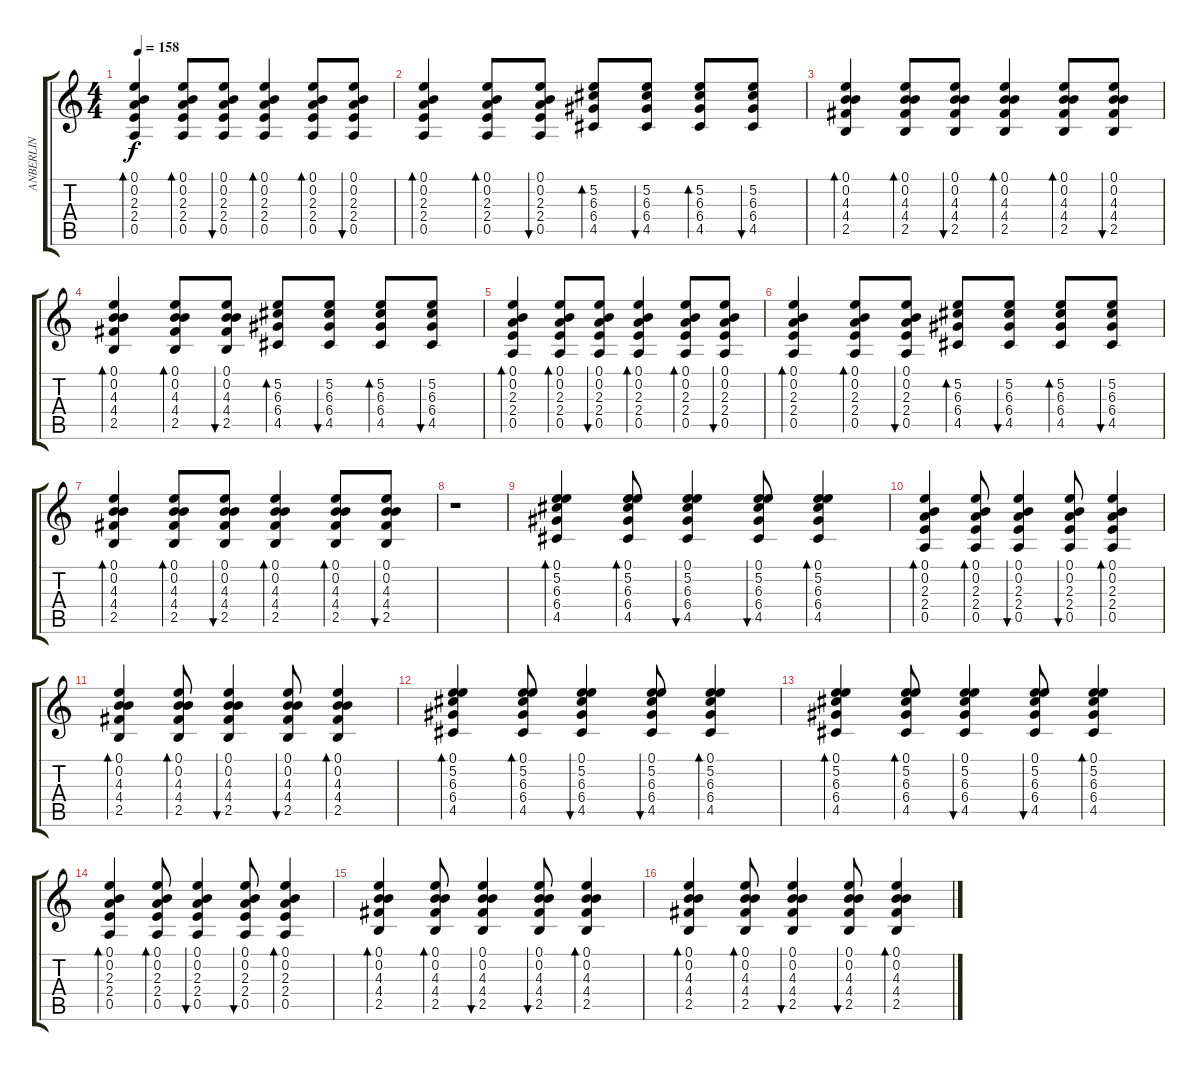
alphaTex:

\track ("ANBERLIN" "ANBERLIN") {instrument acousticguitarsteel}
\staff {score tabs}
\tuning (E4 B3 G3 D3 A2 E2) {hide}
\ts (4 4)
\tempo 158
\clef g2
\ks c
(0.1 0.2 2.3 2.4 0.5).4{bd 120 dy f} (0.1 0.2 2.3 2.4 0.5).8{bd 120} (0.1 0.2 2.3 2.4 0.5).8{bu 120} (0.1 0.2 2.3 2.4 0.5).4{bd 120} (0.1 0.2 2.3 2.4 0.5).8{bd 120} (0.1 0.2 2.3 2.4 0.5).8{bu 120} |
(0.1 0.2 2.3 2.4 0.5).4{bd 120} (0.1 0.2 2.3 2.4 0.5).8{bd 120} (0.1 0.2 2.3 2.4 0.5).8{bu 120} (5.2 6.3 6.4 4.5).8{bd 120} (5.2 6.3 6.4 4.5).8{bu 120} (5.2 6.3 6.4 4.5).8{bd 120} (5.2 6.3 6.4 4.5).8{bu 120} |
(0.1 0.2 4.3 4.4 2.5).4{bd 120} (0.1 0.2 4.3 4.4 2.5).8{bd 120} (0.1 0.2 4.3 4.4 2.5).8{bu 120} (0.1 0.2 4.3 4.4 2.5).4{bd 120} (0.1 0.2 4.3 4.4 2.5).8{bd 120} (0.1 0.2 4.3 4.4 2.5).8{bu 120} |
(0.1 0.2 4.3 4.4 2.5).4{bd 120} (0.1 0.2 4.3 4.4 2.5).8{bd 120} (0.1 0.2 4.3 4.4 2.5).8{bu 120} (5.2 6.3 6.4 4.5).8{bd 120} (5.2 6.3 6.4 4.5).8{bu 120} (5.2 6.3 6.4 4.5).8{bd 120} (5.2 6.3 6.4 4.5).8{bu 120} |
(0.1 0.2 2.3 2.4 0.5).4{bd 120} (0.1 0.2 2.3 2.4 0.5).8{bd 120} (0.1 0.2 2.3 2.4 0.5).8{bu 120} (0.1 0.2 2.3 2.4 0.5).4{bd 120} (0.1 0.2 2.3 2.4 0.5).8{bd 120} (0.1 0.2 2.3 2.4 0.5).8{bu 120} |
(0.1 0.2 2.3 2.4 0.5).4{bd 120} (0.1 0.2 2.3 2.4 0.5).8{bd 120} (0.1 0.2 2.3 2.4 0.5).8{bu 120} (5.2 6.3 6.4 4.5).8{bd 120} (5.2 6.3 6.4 4.5).8{bu 120} (5.2 6.3 6.4 4.5).8{bd 120} (5.2 6.3 6.4 4.5).8{bu 120} |
(0.1 0.2 4.3 4.4 2.5).4{bd 120} (0.1 0.2 4.3 4.4 2.5).8{bd 120} (0.1 0.2 4.3 4.4 2.5).8{bu 120} (0.1 0.2 4.3 4.4 2.5).4{bd 120} (0.1 0.2 4.3 4.4 2.5).8{bd 120} (0.1 0.2 4.3 4.4 2.5).8{bu 120} |
r.1 |
(0.1 5.2 6.3 6.4 4.5).4{bd 120} (0.1 5.2 6.3 6.4 4.5).8{bd 120} (0.1 5.2 6.3 6.4 4.5).4{bu 120} (0.1 5.2 6.3 6.4 4.5).8{bu 120} (0.1 5.2 6.3 6.4 4.5).4{bd 120} |
(0.1 0.2 2.3 2.4 0.5).4{bd 120} (0.1 0.2 2.3 2.4 0.5).8{bd 120} (0.1 0.2 2.3 2.4 0.5).4{bu 120} (0.1 0.2 2.3 2.4 0.5).8{bu 120} (0.1 0.2 2.3 2.4 0.5).4{bd 120} |
(0.1 0.2 4.3 4.4 2.5).4{bd 120} (0.1 0.2 4.3 4.4 2.5).8{bd 120} (0.1 0.2 4.3 4.4 2.5).4{bu 120} (0.1 0.2 4.3 4.4 2.5).8{bu 120} (0.1 0.2 4.3 4.4 2.5).4{bd 120} |
(0.1 5.2 6.3 6.4 4.5).4{bd 120} (0.1 5.2 6.3 6.4 4.5).8{bd 120} (0.1 5.2 6.3 6.4 4.5).4{bu 120} (0.1 5.2 6.3 6.4 4.5).8{bu 120} (0.1 5.2 6.3 6.4 4.5).4{bd 120} |
(0.1 5.2 6.3 6.4 4.5).4{bd 120} (0.1 5.2 6.3 6.4 4.5).8{bd 120} (0.1 5.2 6.3 6.4 4.5).4{bu 120} (0.1 5.2 6.3 6.4 4.5).8{bu 120} (0.1 5.2 6.3 6.4 4.5).4{bd 120} |
(0.1 0.2 2.3 2.4 0.5).4{bd 120} (0.1 0.2 2.3 2.4 0.5).8{bd 120} (0.1 0.2 2.3 2.4 0.5).4{bu 120} (0.1 0.2 2.3 2.4 0.5).8{bu 120} (0.1 0.2 2.3 2.4 0.5).4{bd 120} |
(0.1 0.2 4.3 4.4 2.5).4{bd 120} (0.1 0.2 4.3 4.4 2.5).8{bd 120} (0.1 0.2 4.3 4.4 2.5).4{bu 120} (0.1 0.2 4.3 4.4 2.5).8{bu 120} (0.1 0.2 4.3 4.4 2.5).4{bd 120} |
(0.1 0.2 4.3 4.4 2.5).4{bd 120} (0.1 0.2 4.3 4.4 2.5).8{bd 120} (0.1 0.2 4.3 4.4 2.5).4{bu 120} (0.1 0.2 4.3 4.4 2.5).8{bu 120} (0.1 0.2 4.3 4.4 2.5).4{bd 120}
